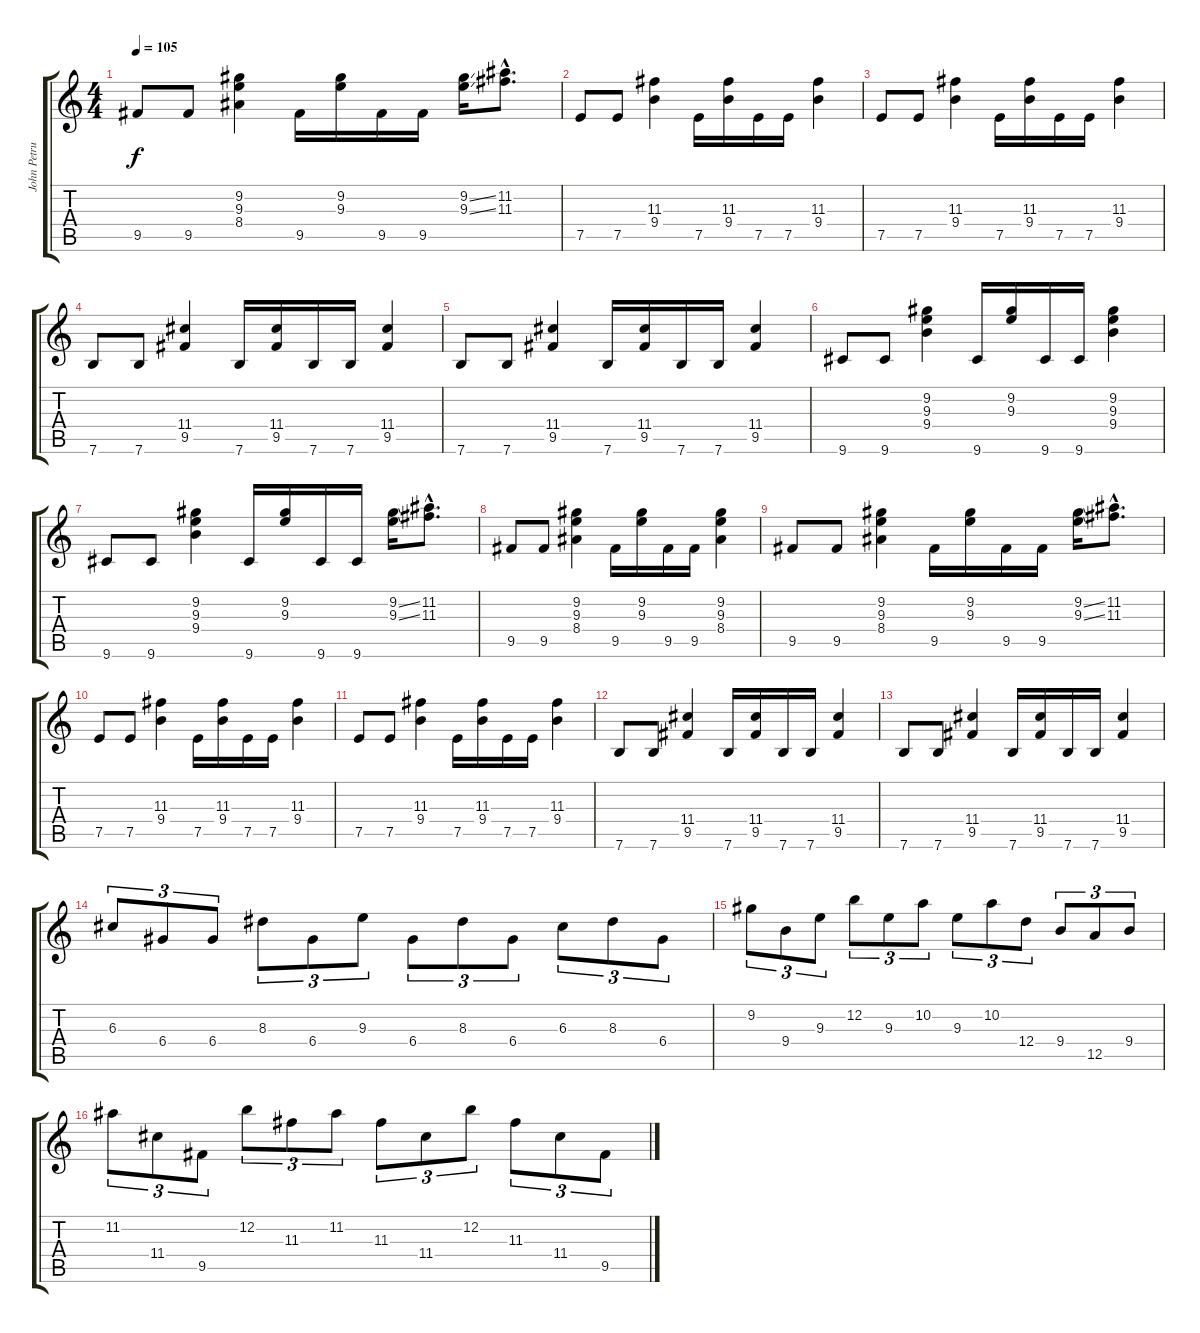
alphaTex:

\track ("John Petrucci" "John Petru") {instrument distortionguitar}
\staff {score tabs}
\tuning (E4 B3 G3 D3 A2 E2) {hide}
\ts (4 4)
\tempo 105
\clef g2
\ks c
9.5.8{dy f} 9.5.8 (9.2 9.3 8.4).4 9.5.16 (9.2 9.3).16 9.5.16 9.5.16 (9.2{ss} 9.3{ss}).16 (11.2{hac} 11.3{hac}).8{d} |
7.5.8 7.5.8 (11.3 9.4).4 7.5.16 (11.3 9.4).16 7.5.16 7.5.16 (11.3 9.4).4 |
7.5.8 7.5.8 (11.3 9.4).4 7.5.16 (11.3 9.4).16 7.5.16 7.5.16 (11.3 9.4).4 |
7.6.8 7.6.8 (11.4 9.5).4 7.6.16 (11.4 9.5).16 7.6.16 7.6.16 (11.4 9.5).4 |
7.6.8 7.6.8 (11.4 9.5).4 7.6.16 (11.4 9.5).16 7.6.16 7.6.16 (11.4 9.5).4 |
9.6.8 9.6.8 (9.2 9.3 9.4).4 9.6.16 (9.2 9.3).16 9.6.16 9.6.16 (9.2 9.3 9.4).4 |
9.6.8 9.6.8 (9.2 9.3 9.4).4 9.6.16 (9.2 9.3).16 9.6.16 9.6.16 (9.2{ss} 9.3{ss}).16 (11.2{hac} 11.3{hac}).8{d} |
9.5.8 9.5.8 (9.2 9.3 8.4).4 9.5.16 (9.2 9.3).16 9.5.16 9.5.16 (9.2 9.3 8.4).4 |
9.5.8 9.5.8 (9.2 9.3 8.4).4 9.5.16 (9.2 9.3).16 9.5.16 9.5.16 (9.2{ss} 9.3{ss}).16 (11.2{hac} 11.3{hac}).8{d} |
7.5.8 7.5.8 (11.3 9.4).4 7.5.16 (11.3 9.4).16 7.5.16 7.5.16 (11.3 9.4).4 |
7.5.8 7.5.8 (11.3 9.4).4 7.5.16 (11.3 9.4).16 7.5.16 7.5.16 (11.3 9.4).4 |
7.6.8 7.6.8 (11.4 9.5).4 7.6.16 (11.4 9.5).16 7.6.16 7.6.16 (11.4 9.5).4 |
7.6.8 7.6.8 (11.4 9.5).4 7.6.16 (11.4 9.5).16 7.6.16 7.6.16 (11.4 9.5).4 |
6.3.8{tu (3 2)} 6.4.8{tu (3 2)} 6.4.8{tu (3 2)} 8.3.8{tu (3 2)} 6.4.8{tu (3 2)} 9.3.8{tu (3 2)} 6.4.8{tu (3 2)} 8.3.8{tu (3 2)} 6.4.8{tu (3 2)} 6.3.8{tu (3 2)} 8.3.8{tu (3 2)} 6.4.8{tu (3 2)} |
9.2.8{tu (3 2)} 9.4.8{tu (3 2)} 9.3.8{tu (3 2)} 12.2.8{tu (3 2)} 9.3.8{tu (3 2)} 10.2.8{tu (3 2)} 9.3.8{tu (3 2)} 10.2.8{tu (3 2)} 12.4.8{tu (3 2)} 9.4.8{tu (3 2)} 12.5.8{tu (3 2)} 9.4.8{tu (3 2)} |
11.2.8{tu (3 2)} 11.4.8{tu (3 2)} 9.5.8{tu (3 2)} 12.2.8{tu (3 2)} 11.3.8{tu (3 2)} 11.2.8{tu (3 2)} 11.3.8{tu (3 2)} 11.4.8{tu (3 2)} 12.2.8{tu (3 2)} 11.3.8{tu (3 2)} 11.4.8{tu (3 2)} 9.5.8{tu (3 2)}
